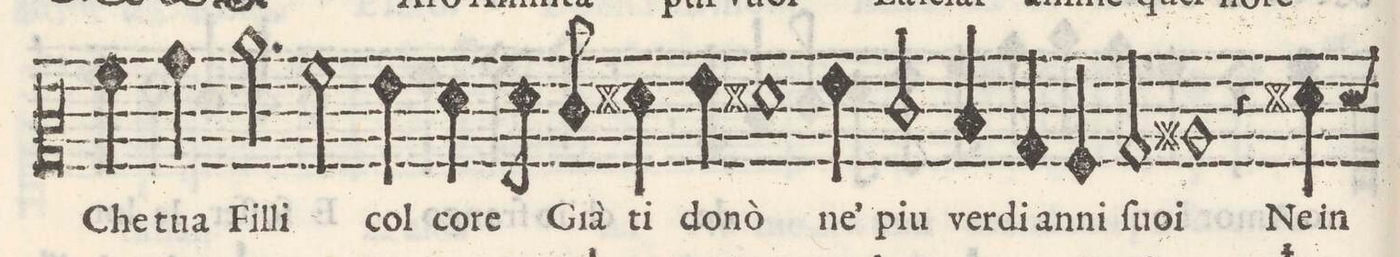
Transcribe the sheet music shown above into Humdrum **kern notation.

**kern	**text
*I"QUINTO	*
*clefC2	*
*k[]	*
*met(c)	*
*M2/1	*
4a\	Che
4b\	tua
2.cc\	Fil-
2a\	-li
4gny\	col
=6-	=6-
4f\	co-
8f\	-re
8e/	Già
4f#X\	ti
4g\	do-
1f#X	-nò
=7-	=7-
4g\	ne`
2e/	piu
4d/	ver-
4B/	-dian-
4A/	-ni
2B/	fuo-
=8-	=8-
1c#X	-i
4r	.
4f#X\	Ne in
*-	*-
